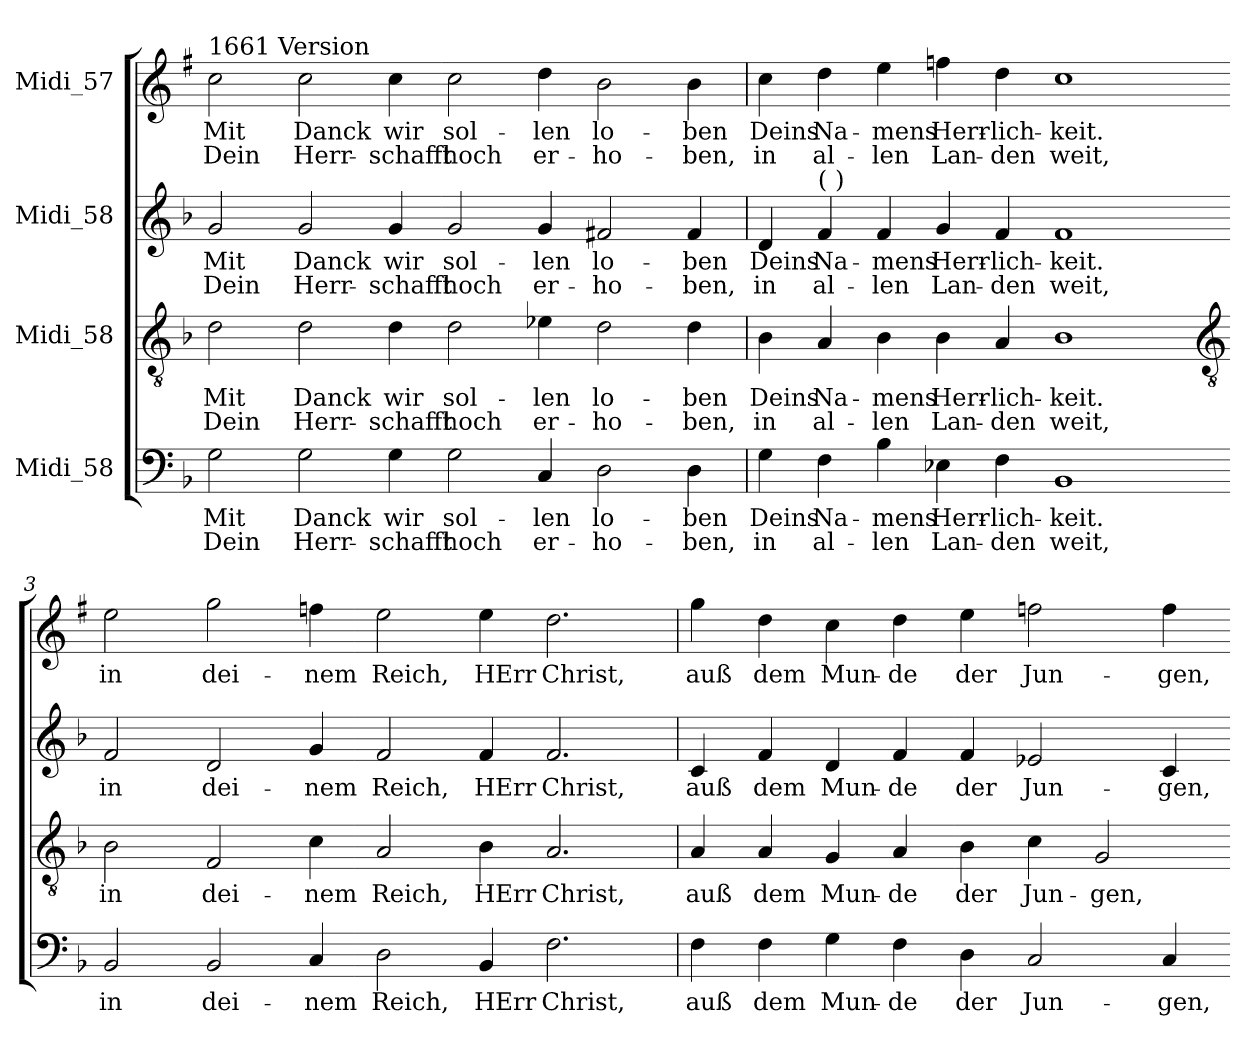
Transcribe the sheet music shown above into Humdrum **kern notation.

**kern	**text	**text	**kern	**text	**text	**kern	**text	**text	**kern	**text	**text
*part4	*part4	*part4	*part3	*part3	*part3	*part2	*part2	*part2	*part1	*part1	*part1
*staff4	*staff4	*staff4	*staff3	*staff3	*staff3	*staff2	*staff2	*staff2	*staff1	*staff1	*staff1
*I"Midi_58	*	*	*I"Midi_58	*	*	*I"Midi_58	*	*	*I"Midi_57	*	*
*clefF4	*	*	*clefGv2	*	*	*clefG2	*	*	*clefG2	*	*
*	*	*	*	*	*	*	*	*	*ITrd1c2	*	*
*k[b-]	*	*	*k[b-]	*	*	*k[b-]	*	*	*k[b-]	*	*
*F:	*	*	*F:	*	*	*F:	*	*	*F:	*	*
=1	=1	=1	=1	=1	=1	=1	=1	=1	=1	=1	=1
!	!	!	!	!	!	!	!	!	!LO:TX:a:t=1661 Version	!	!
!	!LO:LY:b	!LO:LY:b	!	!LO:LY:b	!LO:LY:b	!	!LO:LY:b	!LO:LY:b	!	!LO:LY:b	!LO:LY:b
2G	Mit	Dein	2d	Mit	Dein	2g	Mit	Dein	2b-	Mit	Dein
!	!LO:LY:b	!LO:LY:b	!	!LO:LY:b	!LO:LY:b	!	!LO:LY:b	!LO:LY:b	!	!LO:LY:b	!LO:LY:b
2G	Danck	Herr-	2d	Danck	Herr-	2g	Danck	Herr-	2b-	Danck	Herr-
!	!LO:LY:b	!LO:LY:b	!	!LO:LY:b	!LO:LY:b	!	!LO:LY:b	!LO:LY:b	!	!LO:LY:b	!LO:LY:b
4G	-wir	schafft	4d	-wir	schafft	4g	-wir	schafft	4b-	-wir	schafft
!	!LO:LY:b	!LO:LY:b	!	!LO:LY:b	!LO:LY:b	!	!LO:LY:b	!LO:LY:b	!	!LO:LY:b	!LO:LY:b
2G	sol-	-hoch	2d	sol-	-hoch	2g	sol-	-hoch	2b-	sol-	-hoch
!	!LO:LY:b	!LO:LY:b	!	!LO:LY:b	!LO:LY:b	!	!LO:LY:b	!LO:LY:b	!	!LO:LY:b	!LO:LY:b
4C	len	er-	4e-X	len	er-	4g	len	er-	4cc	len	er-
!	!LO:LY:b	!LO:LY:b	!	!LO:LY:b	!LO:LY:b	!	!LO:LY:b	!LO:LY:b	!	!LO:LY:b	!LO:LY:b
2D	-lo-	-ho-	2d	-lo-	-ho-	2f#X	-lo-	-ho-	2a	-lo-	-ho-
!	!LO:LY:b	!LO:LY:b	!	!LO:LY:b	!LO:LY:b	!	!LO:LY:b	!LO:LY:b	!	!LO:LY:b	!LO:LY:b
4D	-ben	ben,	4d	-ben	ben,	4f#	-ben	ben,	4a	-ben	ben,
=2	=2	=2	=2	=2	=2	=2	=2	=2	=2	=2	=2
!	!LO:LY:b	!LO:LY:b	!	!LO:LY:b	!LO:LY:b	!	!LO:LY:b	!LO:LY:b	!	!LO:LY:b	!LO:LY:b
4G	Deins	in	4B-	Deins	in	4d	Deins	in	4b-	Deins	in
!	!	!	!	!	!	!LO:TX:a:t=(  )	!	!	!	!	!
!	!LO:LY:b	!LO:LY:b	!	!LO:LY:b	!LO:LY:b	!	!LO:LY:b	!LO:LY:b	!	!LO:LY:b	!LO:LY:b
4F	Na-	-al-	4A	Na-	-al-	4f	Na-	-al-	4cc	Na-	-al-
!	!LO:LY:b	!LO:LY:b	!	!LO:LY:b	!LO:LY:b	!	!LO:LY:b	!LO:LY:b	!	!LO:LY:b	!LO:LY:b
4B-	-mens	len	4B-	-mens	len	4f	-mens	len	4dd	-mens	len
!	!LO:LY:b	!LO:LY:b	!	!LO:LY:b	!LO:LY:b	!	!LO:LY:b	!LO:LY:b	!	!LO:LY:b	!LO:LY:b
4E-X	Herr-	-Lan-	4B-	Herr-	-Lan-	4g	Herr-	-Lan-	4ee-X	Herr-	-Lan-
!	!LO:LY:b	!LO:LY:b	!	!LO:LY:b	!LO:LY:b	!	!LO:LY:b	!LO:LY:b	!	!LO:LY:b	!LO:LY:b
4F	-lich-	-den	4A	-lich-	-den	4f	-lich-	-den	4cc	-lich-	-den
!	!LO:LY:b	!LO:LY:b	!	!LO:LY:b	!LO:LY:b	!	!LO:LY:b	!LO:LY:b	!	!LO:LY:b	!LO:LY:b
1BB-	keit.	weit,	1B-	keit.	weit,	1f	keit.	weit,	1b-	keit.	weit,
!!LO:LB:g=z
=3-	=3-	=3-	=3-	=3-	=3-	=3-	=3-	=3-	=3-	=3-	=3-
*	*	*	*clefGv2	*	*	*	*	*	*	*	*
!	!LO:LY:b	!	!	!LO:LY:b	!	!	!LO:LY:b	!	!	!LO:LY:b	!
2BB-	in	.	2B-	in	.	2f	in	.	2dd	in	.
!	!LO:LY:b	!	!	!LO:LY:b	!	!	!LO:LY:b	!	!	!LO:LY:b	!
2BB-	dei-	.	2F	dei-	.	2d	dei-	.	2ff	dei-	.
!	!LO:LY:b	!	!	!LO:LY:b	!	!	!LO:LY:b	!	!	!LO:LY:b	!
4C	-nem	.	4c	-nem	.	4g	-nem	.	4ee-X	-nem	.
!	!LO:LY:b	!	!	!LO:LY:b	!	!	!LO:LY:b	!	!	!LO:LY:b	!
2D	Reich,	.	2A	Reich,	.	2f	Reich,	.	2dd	Reich,	.
!	!LO:LY:b	!	!	!LO:LY:b	!	!	!LO:LY:b	!	!	!LO:LY:b	!
4BB-	HErr	.	4B-	HErr	.	4f	HErr	.	4dd	HErr	.
!	!LO:LY:b	!	!	!LO:LY:b	!	!	!LO:LY:b	!	!	!LO:LY:b	!
2.F	Christ,	.	2.A	Christ,	.	2.f	Christ,	.	2.cc	Christ,	.
=4	=4	=4	=4	=4	=4	=4	=4	=4	=4	=4	=4
!	!LO:LY:b	!	!	!LO:LY:b	!	!	!LO:LY:b	!	!	!LO:LY:b	!
4F	auß	.	4A	auß	.	4c	auß	.	4ff	auß	.
!	!LO:LY:b	!	!	!LO:LY:b	!	!	!LO:LY:b	!	!	!LO:LY:b	!
4F	dem	.	4A	dem	.	4f	dem	.	4cc	dem	.
!	!LO:LY:b	!	!	!LO:LY:b	!	!	!LO:LY:b	!	!	!LO:LY:b	!
4G	Mun-	.	4G	Mun-	.	4d	Mun-	.	4b-	Mun-	.
!	!LO:LY:b	!	!	!LO:LY:b	!	!	!LO:LY:b	!	!	!LO:LY:b	!
4F	-de	.	4A	-de	.	4f	-de	.	4cc	-de	.
!	!LO:LY:b	!	!	!LO:LY:b	!	!	!LO:LY:b	!	!	!LO:LY:b	!
4D	der	.	4B-	der	.	4f	der	.	4dd	der	.
!	!LO:LY:b	!	!	!LO:LY:b	!	!	!LO:LY:b	!	!	!LO:LY:b	!
2C	Jun-	.	4c	Jun-	.	2e-X	Jun-	.	2ee-X	Jun-	.
!	!	!	!	!LO:LY:b	!	!	!	!	!	!	!
.	.	.	2G	-gen,	.	.	.	.	.	.	.
!	!LO:LY:b	!	!	!	!	!	!LO:LY:b	!	!	!LO:LY:b	!
4C	-gen,	.	.	.	.	4c	-gen,	.	4ee-	-gen,	.
=-	=-	=-	=-	=-	=-	=-	=-	=-	=-	=-	=-
*-	*-	*-	*-	*-	*-	*-	*-	*-	*-	*-	*-
